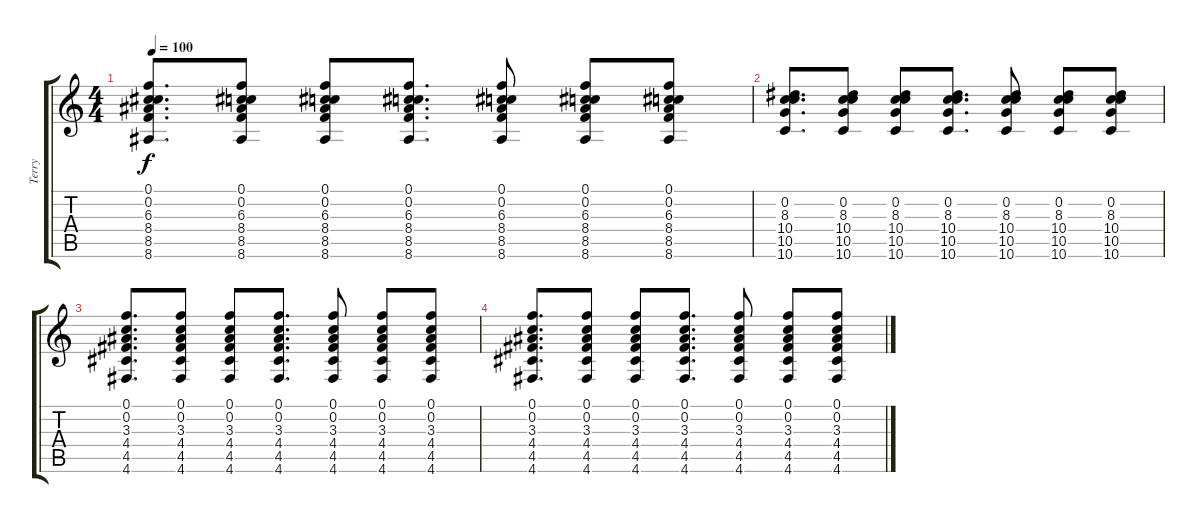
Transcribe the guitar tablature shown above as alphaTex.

\track ("Terry" "Terry") {instrument acousticguitarsteel}
\staff {score tabs}
\tuning (F4 C4 G3 D3 A2 D2) {hide}
\ts (4 4)
\tempo 100
\clef g2
\ks c
(0.1 0.2 6.3 8.4 8.5 8.6).8{d dy f} (0.1 0.2 6.3 8.4 8.5 8.6).8 (0.1 0.2 6.3 8.4 8.5 8.6).8 (0.1 0.2 6.3 8.4 8.5 8.6).8{d} (0.1 0.2 6.3 8.4 8.5 8.6).8 (0.1 0.2 6.3 8.4 8.5 8.6).8 (0.1 0.2 6.3 8.4 8.5 8.6).8 |
(0.2 8.3 10.4 10.5 10.6).8{d} (0.2 8.3 10.4 10.5 10.6).8 (0.2 8.3 10.4 10.5 10.6).8 (0.2 8.3 10.4 10.5 10.6).8{d} (0.2 8.3 10.4 10.5 10.6).8 (0.2 8.3 10.4 10.5 10.6).8 (0.2 8.3 10.4 10.5 10.6).8 |
(0.1 0.2 3.3 4.4 4.5 4.6).8{d} (0.1 0.2 3.3 4.4 4.5 4.6).8 (0.1 0.2 3.3 4.4 4.5 4.6).8 (0.1 0.2 3.3 4.4 4.5 4.6).8{d} (0.1 0.2 3.3 4.4 4.5 4.6).8 (0.1 0.2 3.3 4.4 4.5 4.6).8 (0.1 0.2 3.3 4.4 4.5 4.6).8 |
(0.1 0.2 3.3 4.4 4.5 4.6).8{d} (0.1 0.2 3.3 4.4 4.5 4.6).8 (0.1 0.2 3.3 4.4 4.5 4.6).8 (0.1 0.2 3.3 4.4 4.5 4.6).8{d} (0.1 0.2 3.3 4.4 4.5 4.6).8 (0.1 0.2 3.3 4.4 4.5 4.6).8 (0.1 0.2 3.3 4.4 4.5 4.6).8
